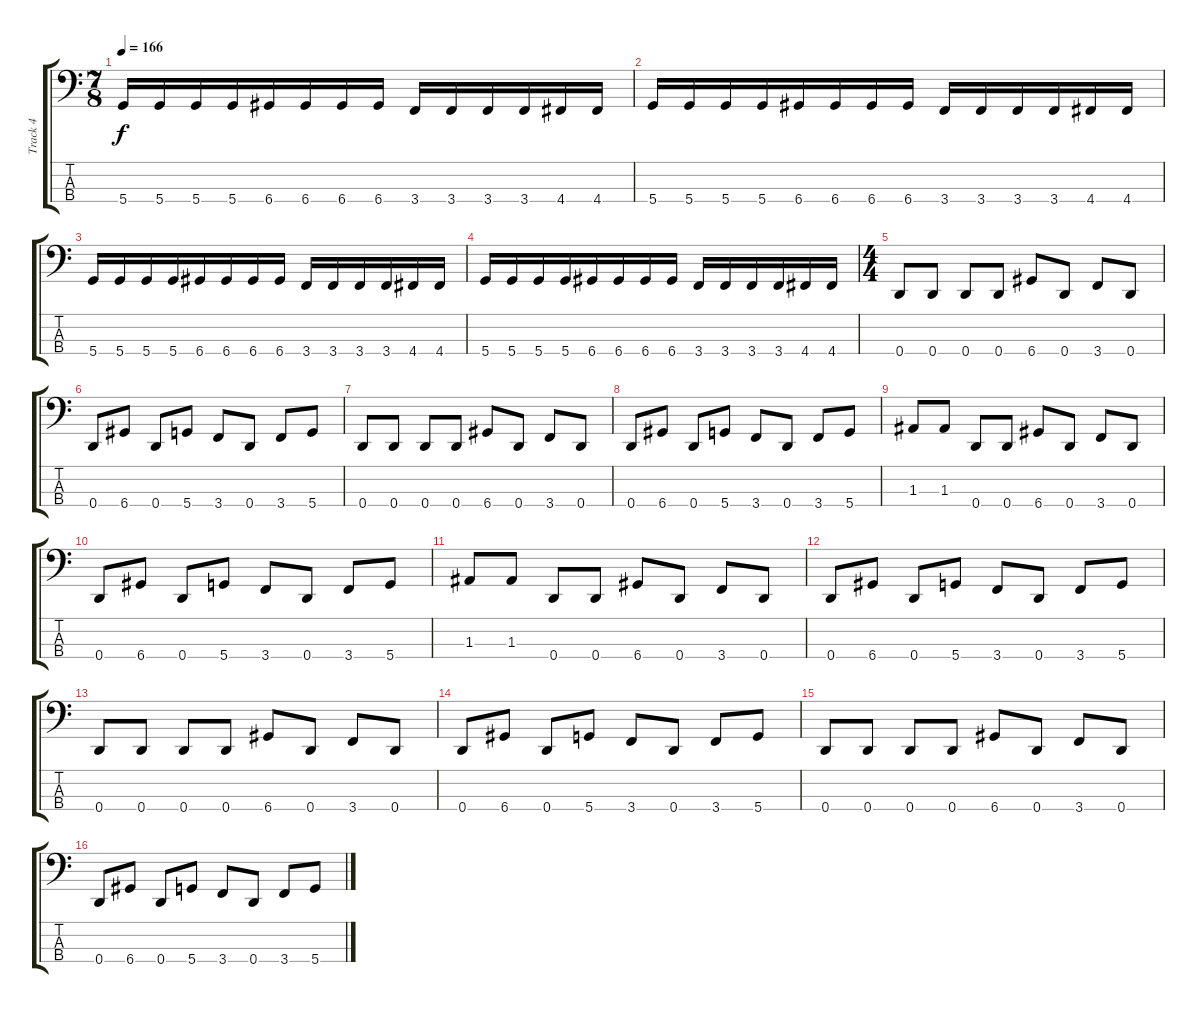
\track ("Track 4" "Track 4") {instrument electricbasspick}
\staff {score tabs}
\tuning (G2 D2 A1 D1) {hide}
\ts (7 8)
\tempo 166
\clef f4
\ks c
5.4.16{dy f} 5.4.16 5.4.16 5.4.16 6.4.16 6.4.16 6.4.16 6.4.16 3.4.16 3.4.16 3.4.16 3.4.16 4.4.16 4.4.16 |
5.4.16 5.4.16 5.4.16 5.4.16 6.4.16 6.4.16 6.4.16 6.4.16 3.4.16 3.4.16 3.4.16 3.4.16 4.4.16 4.4.16 |
5.4.16 5.4.16 5.4.16 5.4.16 6.4.16 6.4.16 6.4.16 6.4.16 3.4.16 3.4.16 3.4.16 3.4.16 4.4.16 4.4.16 |
5.4.16 5.4.16 5.4.16 5.4.16 6.4.16 6.4.16 6.4.16 6.4.16 3.4.16 3.4.16 3.4.16 3.4.16 4.4.16 4.4.16 |
\ts (4 4)
0.4.8 0.4.8 0.4.8 0.4.8 6.4.8 0.4.8 3.4.8 0.4.8 |
0.4.8 6.4.8 0.4.8 5.4.8 3.4.8 0.4.8 3.4.8 5.4.8 |
0.4.8 0.4.8 0.4.8 0.4.8 6.4.8 0.4.8 3.4.8 0.4.8 |
0.4.8 6.4.8 0.4.8 5.4.8 3.4.8 0.4.8 3.4.8 5.4.8 |
1.3.8 1.3.8 0.4.8 0.4.8 6.4.8 0.4.8 3.4.8 0.4.8 |
0.4.8 6.4.8 0.4.8 5.4.8 3.4.8 0.4.8 3.4.8 5.4.8 |
1.3.8 1.3.8 0.4.8 0.4.8 6.4.8 0.4.8 3.4.8 0.4.8 |
0.4.8 6.4.8 0.4.8 5.4.8 3.4.8 0.4.8 3.4.8 5.4.8 |
0.4.8 0.4.8 0.4.8 0.4.8 6.4.8 0.4.8 3.4.8 0.4.8 |
0.4.8 6.4.8 0.4.8 5.4.8 3.4.8 0.4.8 3.4.8 5.4.8 |
0.4.8 0.4.8 0.4.8 0.4.8 6.4.8 0.4.8 3.4.8 0.4.8 |
0.4.8 6.4.8 0.4.8 5.4.8 3.4.8 0.4.8 3.4.8 5.4.8
